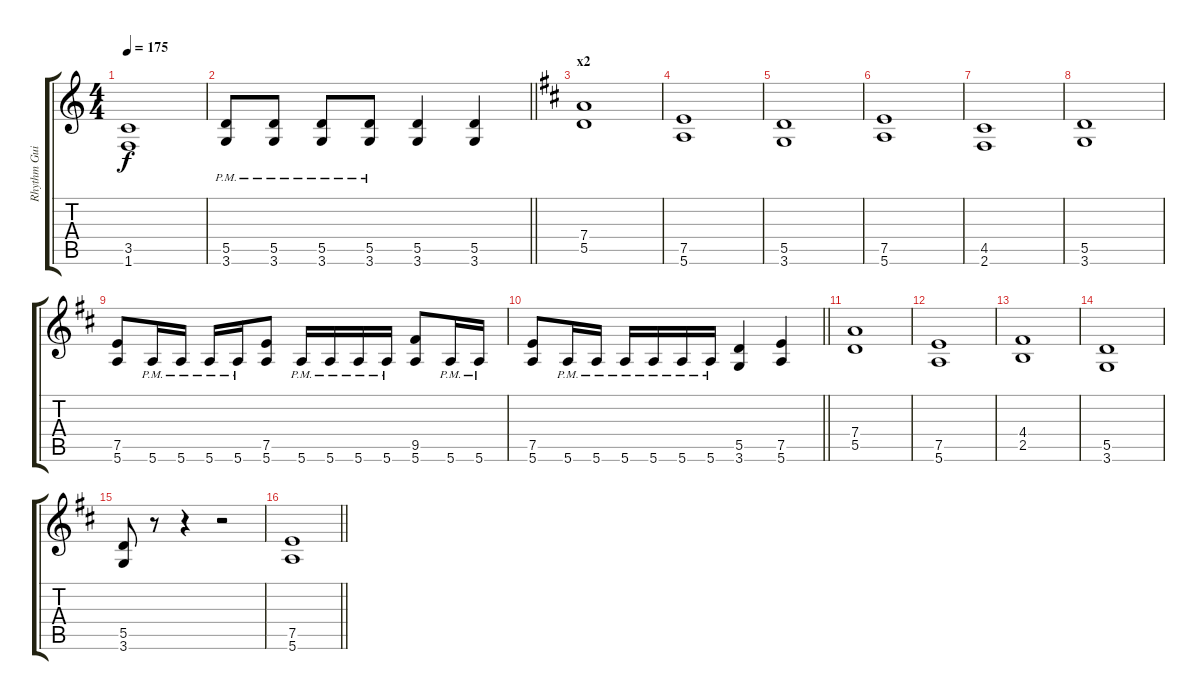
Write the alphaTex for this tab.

\track ("Rhythm Guitar 2: Manfred G. Stief" "Rhythm Gui") {instrument distortionguitar}
\staff {score tabs}
\tuning (E4 B3 G3 D3 A2 E2) {hide}
\ts (4 4)
\tempo 175
\clef g2
\ks aminor
(3.5{t} 1.6{t}).1{dy f} |
\barLineRight lightlight
(5.5{pm} 3.6{pm}).8 (5.5{pm} 3.6{pm}).8 (5.5{pm} 3.6{pm}).8 (5.5{pm} 3.6{pm}).8 (5.5 3.6).4 (5.5 3.6).4 |
\section ("" "x2")
\ks d
(7.4 5.5).1 |
(7.5 5.6).1 |
(5.5 3.6).1 |
(7.5 5.6).1 |
(4.5 2.6).1 |
(5.5 3.6).1 |
(7.5 5.6).8 5.6{pm}.16 5.6{pm}.16 5.6{pm}.16 5.6{pm}.16 (7.5 5.6).8 5.6{pm}.16 5.6{pm}.16 5.6{pm}.16 5.6{pm}.16 (9.5 5.6).8 5.6{pm}.16 5.6{pm}.16 |
\barLineRight lightlight
(7.5 5.6).8 5.6{pm}.16 5.6{pm}.16 5.6{pm}.16 5.6{pm}.16 5.6{pm}.16 5.6{pm}.16 (5.5 3.6).4 (7.5 5.6).4 |
(7.4 5.5).1 |
(7.5 5.6).1 |
(4.4 2.5).1 |
(5.5 3.6).1 |
(5.5 3.6).8 r.8 r.4 r.2 |
\barLineRight lightlight
(7.5 5.6).1
